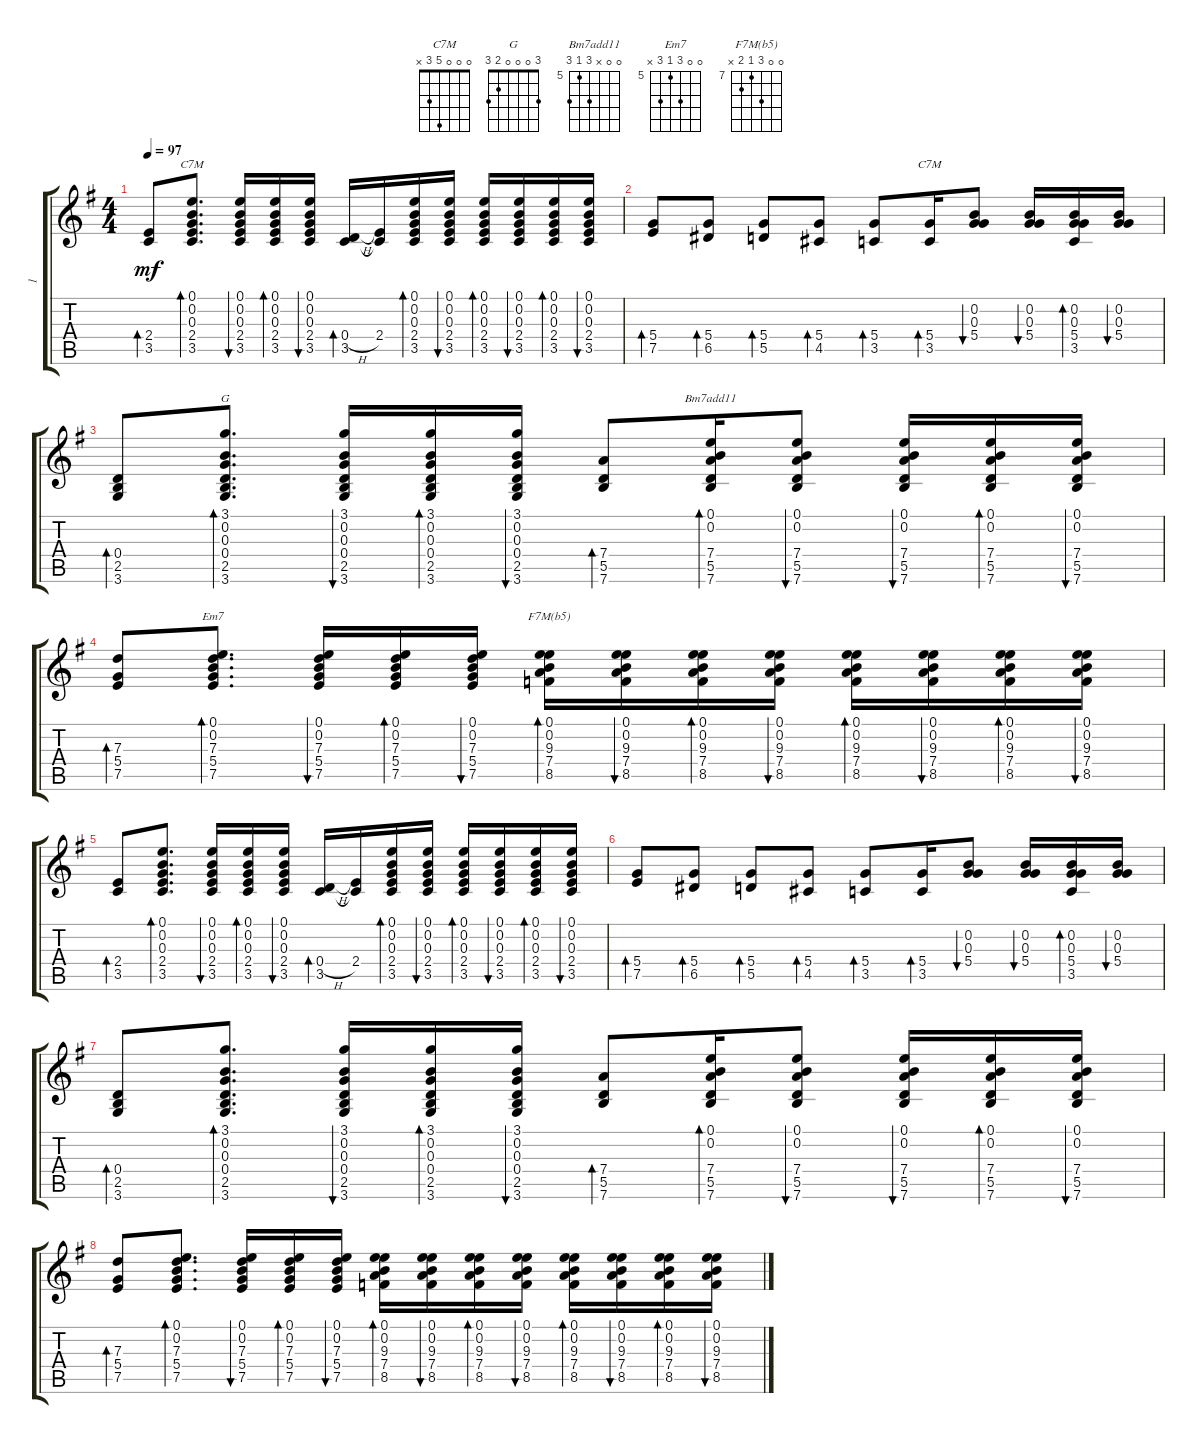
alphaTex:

\track ("1" "1") {instrument acousticguitarsteel}
\staff {score tabs}
\tuning (E4 B3 G3 D3 A2 E2) {hide}
\chord ("C7M" 0 0 0 2 3 x)
\chord ("C7M" 0 0 0 5 3 x)
\chord ("G" 3 0 0 0 2 3)
\chord ("Bm7add11" 0 0 x 7 5 7) {firstfret 5}
\chord ("Em7" 0 0 7 5 7 x) {firstfret 5}
\chord ("F7M(b5)" 0 0 9 7 8 x) {firstfret 7}
\ts (4 4)
\tempo 97
\clef g2
\ks eminor
(2.4 3.5).8{bd 30 dy mf} (0.1 0.2 0.3 2.4 3.5).8{d bd 30 ch "C7M"} (0.1 0.2 0.3 2.4 3.5).16{bu 30} (0.1 0.2 0.3 2.4 3.5).16{bd 30} (0.1 0.2 0.3 2.4 3.5).16{bu 30} (0.4{h} 3.5).16{bd 30} (2.4 3.5{t}).16 (0.1 0.2 0.3 2.4 3.5).16{bd 30} (0.1 0.2 0.3 2.4 3.5).16{bu 30} (0.1 0.2 0.3 2.4 3.5).16{bd 30} (0.1 0.2 0.3 2.4 3.5).16{bu 30} (0.1 0.2 0.3 2.4 3.5).16{bd 30} (0.1 0.2 0.3 2.4 3.5).16{bu 30} |
(5.4 7.5).8{bd 30} (5.4 6.5).8{bd 30} (5.4 5.5).8{bd 30} (5.4 4.5).8{bd 30} (5.4 3.5).8{bd 30} (5.4 3.5).16{bd 30 ch "C7M"} (0.2 0.3 5.4).8{bu 30} (0.2 0.3 5.4).16{bu 30} (0.2 0.3 5.4 3.5).16{bd 30} (0.2 0.3 5.4).16{bu 30} |
(0.4 2.5 3.6).8{bd 30} (3.1 0.2 0.3 0.4 2.5 3.6).8{d bd 30 ch "G"} (3.1 0.2 0.3 0.4 2.5 3.6).16{bu 30} (3.1 0.2 0.3 0.4 2.5 3.6).16{bd 30} (3.1 0.2 0.3 0.4 2.5 3.6).16{bu 30} (7.4 5.5 7.6).8{bd 30} (0.1 0.2 7.4 5.5 7.6).16{bd 30 ch "Bm7add11"} (0.1 0.2 7.4 5.5 7.6).8{bu 30} (0.1 0.2 7.4 5.5 7.6).16{bu 30} (0.1 0.2 7.4 5.5 7.6).16{bd 30} (0.1 0.2 7.4 5.5 7.6).16{bu 30} |
(7.3 5.4 7.5).8{bd 30} (0.1 0.2 7.3 5.4 7.5).8{d bd 30 ch "Em7"} (0.1 0.2 7.3 5.4 7.5).16{bu 30} (0.1 0.2 7.3 5.4 7.5).16{bd 30} (0.1 0.2 7.3 5.4 7.5).16{bu 30} (0.1 0.2 9.3 7.4 8.5).16{bd 30 ch "F7M(b5)"} (0.1 0.2 9.3 7.4 8.5).16{bu 30} (0.1 0.2 9.3 7.4 8.5).16{bd 30} (0.1 0.2 9.3 7.4 8.5).16{bu 30} (0.1 0.2 9.3 7.4 8.5).16{bd 30} (0.1 0.2 9.3 7.4 8.5).16{bu 30} (0.1 0.2 9.3 7.4 8.5).16{bd 30} (0.1 0.2 9.3 7.4 8.5).16{bu 30} |
(2.4 3.5).8{bd 30} (0.1 0.2 0.3 2.4 3.5).8{d bd 30} (0.1 0.2 0.3 2.4 3.5).16{bu 30} (0.1 0.2 0.3 2.4 3.5).16{bd 30} (0.1 0.2 0.3 2.4 3.5).16{bu 30} (0.4{h} 3.5).16{bd 30} (2.4 3.5{t}).16 (0.1 0.2 0.3 2.4 3.5).16{bd 30} (0.1 0.2 0.3 2.4 3.5).16{bu 30} (0.1 0.2 0.3 2.4 3.5).16{bd 30} (0.1 0.2 0.3 2.4 3.5).16{bu 30} (0.1 0.2 0.3 2.4 3.5).16{bd 30} (0.1 0.2 0.3 2.4 3.5).16{bu 30} |
(5.4 7.5).8{bd 30} (5.4 6.5).8{bd 30} (5.4 5.5).8{bd 30} (5.4 4.5).8{bd 30} (5.4 3.5).8{bd 30} (5.4 3.5).16{bd 30} (0.2 0.3 5.4).8{bu 30} (0.2 0.3 5.4).16{bu 30} (0.2 0.3 5.4 3.5).16{bd 30} (0.2 0.3 5.4).16{bu 30} |
(0.4 2.5 3.6).8{bd 30} (3.1 0.2 0.3 0.4 2.5 3.6).8{d bd 30} (3.1 0.2 0.3 0.4 2.5 3.6).16{bu 30} (3.1 0.2 0.3 0.4 2.5 3.6).16{bd 30} (3.1 0.2 0.3 0.4 2.5 3.6).16{bu 30} (7.4 5.5 7.6).8{bd 30} (0.1 0.2 7.4 5.5 7.6).16{bd 30} (0.1 0.2 7.4 5.5 7.6).8{bu 30} (0.1 0.2 7.4 5.5 7.6).16{bu 30} (0.1 0.2 7.4 5.5 7.6).16{bd 30} (0.1 0.2 7.4 5.5 7.6).16{bu 30} |
(7.3 5.4 7.5).8{bd 30} (0.1 0.2 7.3 5.4 7.5).8{d bd 30} (0.1 0.2 7.3 5.4 7.5).16{bu 30} (0.1 0.2 7.3 5.4 7.5).16{bd 30} (0.1 0.2 7.3 5.4 7.5).16{bu 30} (0.1 0.2 9.3 7.4 8.5).16{bd 30} (0.1 0.2 9.3 7.4 8.5).16{bu 30} (0.1 0.2 9.3 7.4 8.5).16{bd 30} (0.1 0.2 9.3 7.4 8.5).16{bu 30} (0.1 0.2 9.3 7.4 8.5).16{bd 30} (0.1 0.2 9.3 7.4 8.5).16{bu 30} (0.1 0.2 9.3 7.4 8.5).16{bd 30} (0.1 0.2 9.3 7.4 8.5).16{bu 30}
